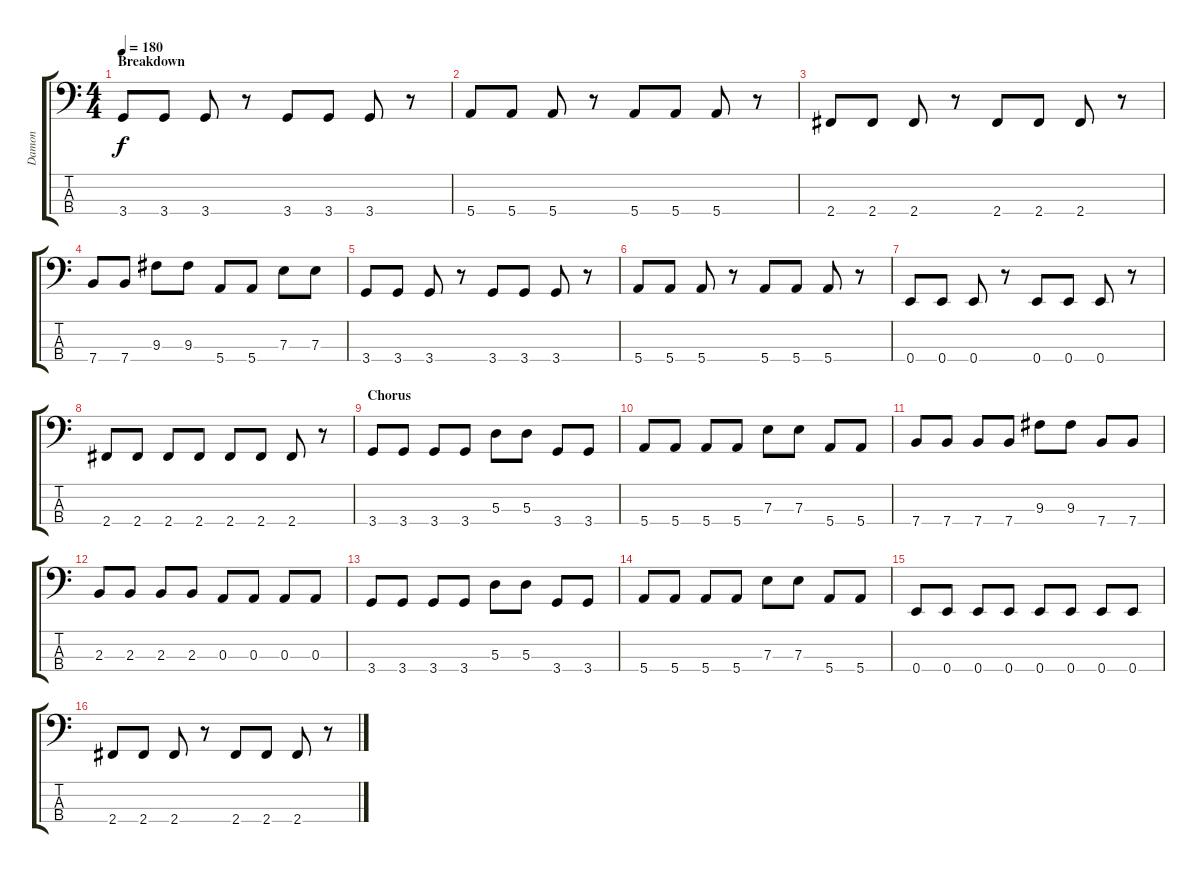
\track ("Damon" "Damon") {instrument acousticbass}
\staff {score tabs}
\tuning (G2 D2 A1 E1) {hide}
\ts (4 4)
\section ("" "Breakdown")
\tempo 180
\clef f4
\ks c
3.4.8{dy f} 3.4.8 3.4.8 r.8 3.4.8 3.4.8 3.4.8 r.8 |
5.4.8 5.4.8 5.4.8 r.8 5.4.8 5.4.8 5.4.8 r.8 |
2.4.8 2.4.8 2.4.8 r.8 2.4.8 2.4.8 2.4.8 r.8 |
7.4.8 7.4.8 9.3.8 9.3.8 5.4.8 5.4.8 7.3.8 7.3.8 |
3.4.8 3.4.8 3.4.8 r.8 3.4.8 3.4.8 3.4.8 r.8 |
5.4.8 5.4.8 5.4.8 r.8 5.4.8 5.4.8 5.4.8 r.8 |
0.4.8 0.4.8 0.4.8 r.8 0.4.8 0.4.8 0.4.8 r.8 |
2.4.8 2.4.8 2.4.8 2.4.8 2.4.8 2.4.8 2.4.8 r.8 |
\section ("" "Chorus")
3.4.8 3.4.8 3.4.8 3.4.8 5.3.8 5.3.8 3.4.8 3.4.8 |
5.4.8 5.4.8 5.4.8 5.4.8 7.3.8 7.3.8 5.4.8 5.4.8 |
7.4.8 7.4.8 7.4.8 7.4.8 9.3.8 9.3.8 7.4.8 7.4.8 |
2.3.8 2.3.8 2.3.8 2.3.8 0.3.8 0.3.8 0.3.8 0.3.8 |
3.4.8 3.4.8 3.4.8 3.4.8 5.3.8 5.3.8 3.4.8 3.4.8 |
5.4.8 5.4.8 5.4.8 5.4.8 7.3.8 7.3.8 5.4.8 5.4.8 |
0.4.8 0.4.8 0.4.8 0.4.8 0.4.8 0.4.8 0.4.8 0.4.8 |
2.4.8 2.4.8 2.4.8 r.8 2.4.8 2.4.8 2.4.8 r.8
